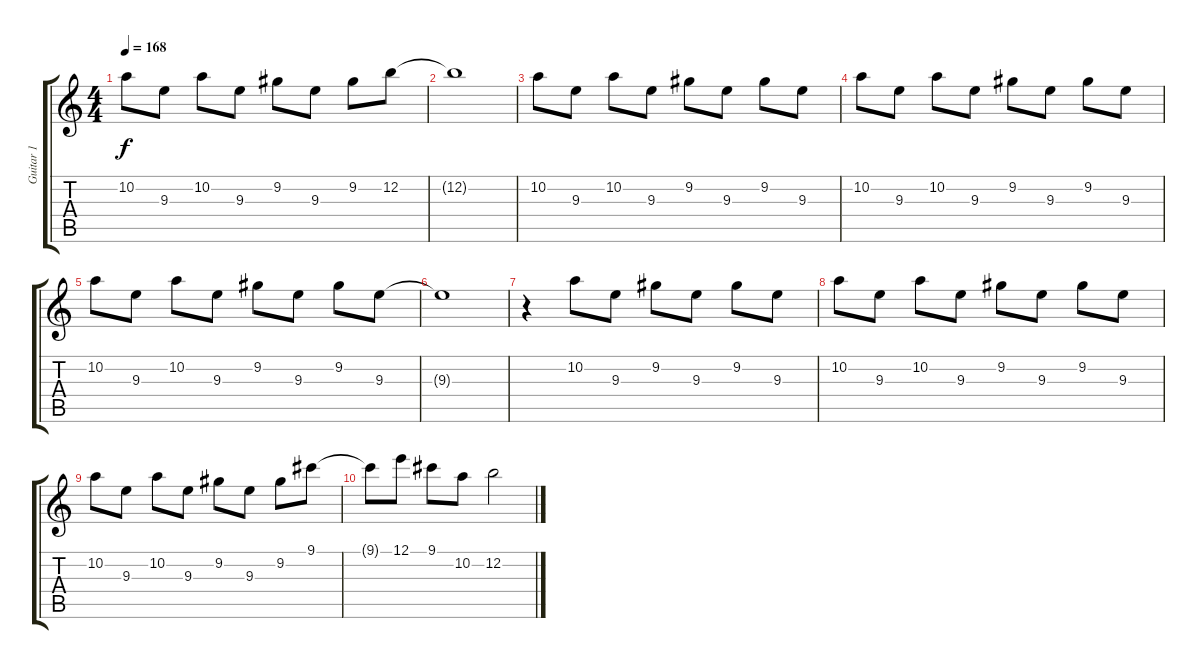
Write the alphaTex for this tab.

\track ("Guitar 1" "Guitar 1") {instrument overdrivenguitar}
\staff {score tabs}
\tuning (E4 B3 G3 D3 A2 D2) {hide}
\ts (4 4)
\tempo 168
\clef g2
\ks c
10.2.8{dy f} 9.3.8 10.2.8 9.3.8 9.2.8 9.3.8 9.2.8 12.2.8 |
12.2{t}.1 |
10.2.8 9.3.8 10.2.8 9.3.8 9.2.8 9.3.8 9.2.8 9.3.8 |
10.2.8 9.3.8 10.2.8 9.3.8 9.2.8 9.3.8 9.2.8 9.3.8 |
10.2.8 9.3.8 10.2.8 9.3.8 9.2.8 9.3.8 9.2.8 9.3.8 |
9.3{t}.1 |
r.4 10.2.8 9.3.8 9.2.8 9.3.8 9.2.8 9.3.8 |
10.2.8 9.3.8 10.2.8 9.3.8 9.2.8 9.3.8 9.2.8 9.3.8 |
10.2.8 9.3.8 10.2.8 9.3.8 9.2.8 9.3.8 9.2.8 9.1.8 |
9.1{t}.8 12.1.8 9.1.8 10.2.8 12.2.2
